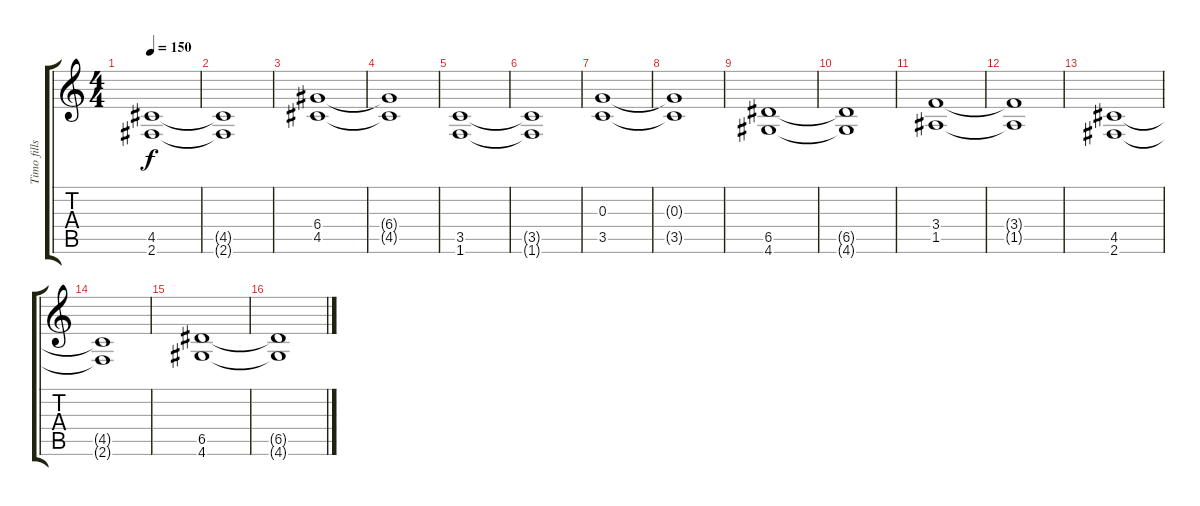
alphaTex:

\track ("Timo fills" "Timo fills") {instrument distortionguitar}
\staff {score tabs}
\tuning (E4 B3 G3 D3 A2 E2) {hide}
\ts (4 4)
\tempo 150
\clef g2
\ks c
(4.5 2.6).1{dy f} |
(4.5{t} 2.6{t}).1 |
(6.4 4.5).1 |
(6.4{t} 4.5{t}).1 |
(3.5 1.6).1 |
(3.5{t} 1.6{t}).1 |
(0.3 3.5).1 |
(0.3{t} 3.5{t}).1 |
(6.5 4.6).1 |
(6.5{t} 4.6{t}).1 |
(3.4 1.5).1 |
(3.4{t} 1.5{t}).1 |
(4.5 2.6).1 |
(4.5{t} 2.6{t}).1 |
(6.5 4.6).1 |
(6.5{t} 4.6{t}).1
